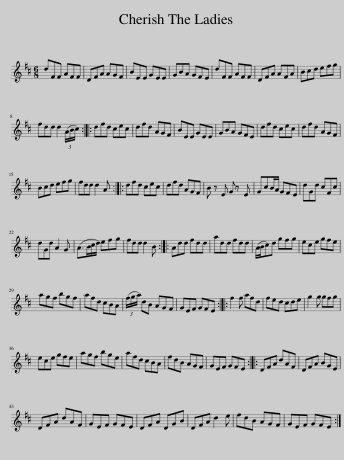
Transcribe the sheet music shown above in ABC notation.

X:1
L:1/8
M:6/8
I:linebreak $
K:D
V:1 treble
V:1
 dFF AFF | DFA AGF | BEE GEE | GBA GFE | dFF AFF | %5
 DFA AFA | Bcd efg |$ fdd d2 (3(A/B/c/) :: dfd cec | dfd AGF | %10
 BEE GEE | GBA GFE | dfd cec | dfd AGF |$ Bcd efg | %15
 fdd d2 A :: dfd cec | dfd AGF | B z E G z E | GcB/A/ GFE | %20
 dGd cFc |$ dGd A2 G | (A>Bc/d/) efg | fdd d2 B :: Add fdd | %25
 add fdd | (A/B/c)d gfg | ece gfe |$ agf bgf | afd cBA | %30
 (3(f/g/a/) dB AGF | GEF GFE :: f2 f afd | fed cde | g2 g gfg |$ %35
 ece gfe | agf bge | afd cBA | fdB AGF | GEF GFE :: %40
 DFA dAF | DFA BGE |$ DFA dAF | GEF GFE | DFA DGB | %45
 DFA d2 e | fdB AGF | GEF GFE :| %48
